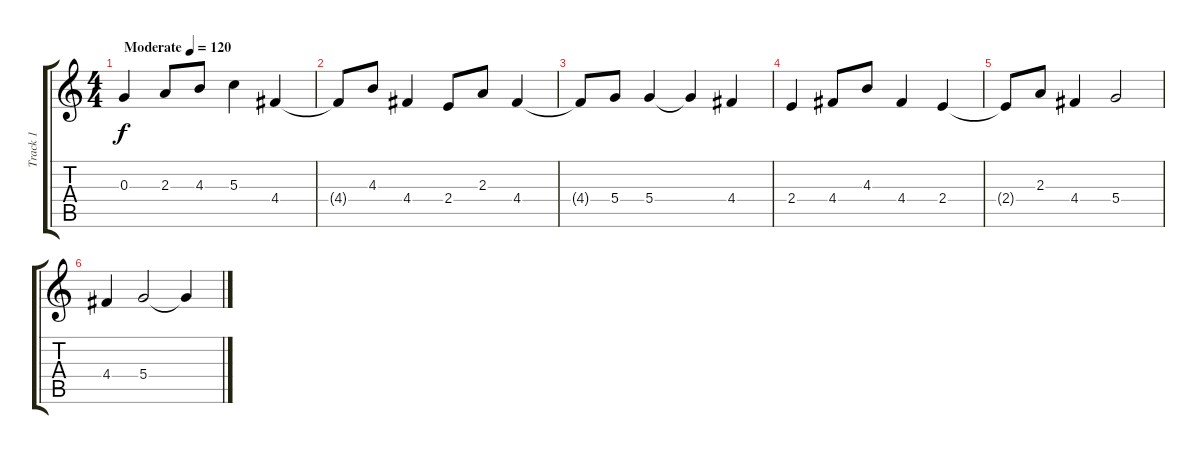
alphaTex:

\track ("Track 1" "Track 1") {instrument acousticguitarsteel}
\staff {score tabs}
\tuning (E4 B3 G3 D3 A2 E2) {hide}
\ts (4 4)
\tempo (120 "Moderate")
\clef g2
\ks c
0.3.4{dy f instrument acousticguitarsteel} 2.3.8 4.3.8 5.3.4 4.4.4 |
4.4{t}.8 4.3.8 4.4.4 2.4.8 2.3.8 4.4.4 |
4.4{t}.8 5.4.8 5.4.4 5.4{t}.4 4.4.4 |
2.4.4 4.4.8 4.3.8 4.4.4 2.4.4 |
2.4{t}.8 2.3.8 4.4.4 5.4.2 |
4.4.4 5.4.2 5.4{t}.4
